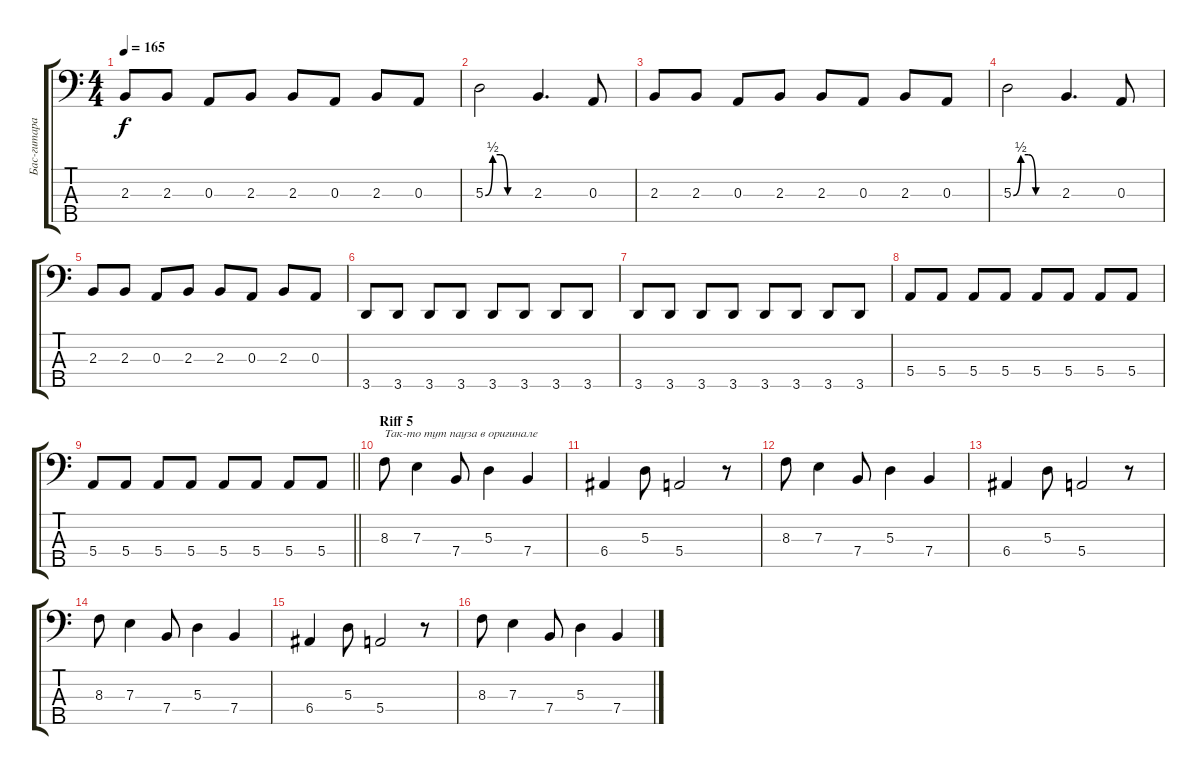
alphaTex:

\track ("Бас-гитара" "Бас-гитара") {instrument electricbassfinger}
\staff {score tabs}
\tuning (G2 D2 A1 E1 B0) {hide}
\ts (4 4)
\tempo 165
\clef f4
\ks c
2.3.8{dy f} 2.3.8 0.3.8 2.3.8 2.3.8 0.3.8 2.3.8 0.3.8 |
5.3{be (custom 0 0 10 2 20 2 30 0 60 0)}.2 2.3.4{d} 0.3.8 |
2.3.8 2.3.8 0.3.8 2.3.8 2.3.8 0.3.8 2.3.8 0.3.8 |
5.3{be (custom 0 0 10 2 20 2 30 0 60 0)}.2 2.3.4{d} 0.3.8 |
2.3.8 2.3.8 0.3.8 2.3.8 2.3.8 0.3.8 2.3.8 0.3.8 |
3.5.8 3.5.8 3.5.8 3.5.8 3.5.8 3.5.8 3.5.8 3.5.8 |
3.5.8 3.5.8 3.5.8 3.5.8 3.5.8 3.5.8 3.5.8 3.5.8 |
5.4.8 5.4.8 5.4.8 5.4.8 5.4.8 5.4.8 5.4.8 5.4.8 |
\barLineRight lightlight
5.4.8 5.4.8 5.4.8 5.4.8 5.4.8 5.4.8 5.4.8 5.4.8 |
\section ("" "Riff 5")
8.3.8{txt "Так-то тут пауза в оригинале"} 7.3.4 7.4.8 5.3.4 7.4.4 |
6.4.4 5.3.8 5.4.2 r.8 |
8.3.8 7.3.4 7.4.8 5.3.4 7.4.4 |
6.4.4 5.3.8 5.4.2 r.8 |
8.3.8 7.3.4 7.4.8 5.3.4 7.4.4 |
6.4.4 5.3.8 5.4.2 r.8 |
8.3.8 7.3.4 7.4.8 5.3.4 7.4.4
